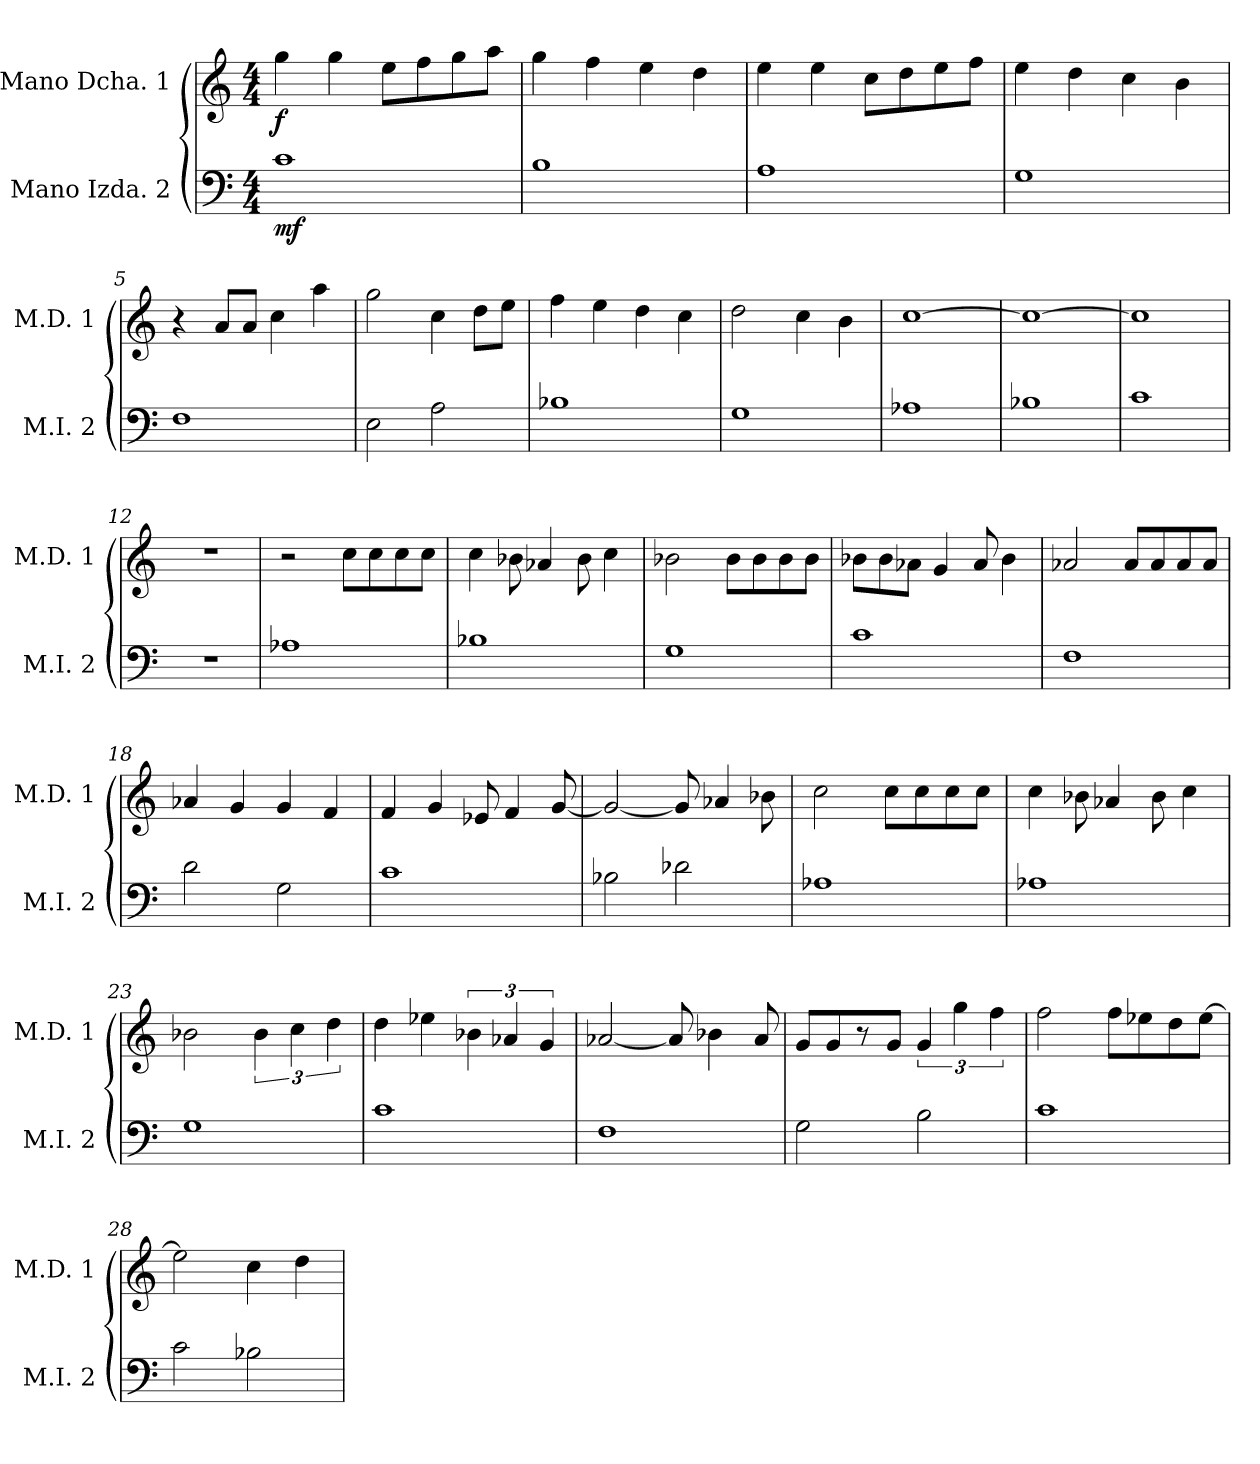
**kern	**dynam	**kern	**dynam
*part2	*part2	*part1	*part1
*staff2	*staff2	*staff1	*staff1
*I"Mano Izda. 2	*	*I"Mano Dcha.  1	*
*I'M.I. 2	*	*I'M.D. 1	*
*clefF4	*	*clefG2	*
*k[]	*	*k[]	*
*M4/4	*	*M4/4	*
*MM132	*	*MM132	*
=1	=1	=1	=1
!	!LO:DY:b	!	!LO:DY:b
1c	mf	4gg\	f
.	.	4gg\	.
.	.	8ee\L	.
.	.	8ff\	.
.	.	8gg\	.
.	.	8aa\J	.
=2	=2	=2	=2
1B	.	4gg\	.
.	.	4ff\	.
.	.	4ee\	.
.	.	4dd\	.
=3	=3	=3	=3
1A	.	4ee\	.
.	.	4ee\	.
.	.	8cc\L	.
.	.	8dd\	.
.	.	8ee\	.
.	.	8ff\J	.
=4	=4	=4	=4
1G	.	4ee\	.
.	.	4dd\	.
.	.	4cc\	.
.	.	4b\	.
=5	=5	=5	=5
1F	.	4r	.
.	.	8a/L	.
.	.	8a/J	.
.	.	4cc\	.
.	.	4aa\	.
=6	=6	=6	=6
2E\	.	2gg\	.
2A\	.	4cc\	.
.	.	8dd\L	.
.	.	8ee\J	.
=7	=7	=7	=7
1B-X	.	4ff\	.
.	.	4ee\	.
.	.	4dd\	.
.	.	4cc\	.
!!LO:LB:g=z
=8	=8	=8	=8
1G	.	2dd\	.
.	.	4cc\	.
.	.	4b\	.
=9	=9	=9	=9
1A-X	.	[1cc	.
=10	=10	=10	=10
1B-X	.	1cc_	.
=11	=11	=11	=11
1c	.	1cc]	.
=12	=12	=12	=12
1r	.	1r	.
=13	=13	=13	=13
1A-X	.	2r	.
.	.	8cc\L	.
.	.	8cc\	.
.	.	8cc\	.
.	.	8cc\J	.
=14	=14	=14	=14
1B-X	.	4cc\	.
.	.	8b-X\	.
.	.	4a-X/	.
.	.	8b-\	.
.	.	4cc\	.
!!LO:LB:g=z
=15	=15	=15	=15
1G	.	2b-X\	.
.	.	8b-\L	.
.	.	8b-\	.
.	.	8b-\	.
.	.	8b-\J	.
=16	=16	=16	=16
1c	.	8b-X\L	.
.	.	8b-\	.
.	.	8a-X\J	.
.	.	4g/	.
.	.	8a-/	.
.	.	4b-\	.
=17	=17	=17	=17
1F	.	2a-X/	.
.	.	8a-/L	.
.	.	8a-/	.
.	.	8a-/	.
.	.	8a-/J	.
=18	=18	=18	=18
2d\	.	4a-X/	.
.	.	4g/	.
2G\	.	4g/	.
.	.	4f/	.
=19	=19	=19	=19
1c	.	4f/	.
.	.	4g/	.
.	.	8e-X/	.
.	.	4f/	.
.	.	[8g/	.
=20	=20	=20	=20
2B-X\	.	2g/_	.
2d-X\	.	8g/]	.
.	.	4a-X/	.
.	.	8b-X\	.
!!LO:LB:g=z
=21	=21	=21	=21
1A-X	.	2cc\	.
.	.	8cc\L	.
.	.	8cc\	.
.	.	8cc\	.
.	.	8cc\J	.
=22	=22	=22	=22
1A-X	.	4cc\	.
.	.	8b-X\	.
.	.	4a-X/	.
.	.	8b-\	.
.	.	4cc\	.
=23	=23	=23	=23
1G	.	2b-X\	.
.	.	6b-\	.
.	.	6cc\	.
.	.	6dd\	.
=24	=24	=24	=24
1c	.	4dd\	.
.	.	4ee-X\	.
.	.	6b-X\	.
.	.	6a-X/	.
.	.	6g/	.
=25	=25	=25	=25
1F	.	[2a-X/	.
.	.	8a-/]	.
.	.	4b-X\	.
.	.	8a-/	.
=26	=26	=26	=26
2G\	.	8g/L	.
.	.	8g/	.
.	.	8r	.
.	.	8g/J	.
2B\	.	6g/	.
.	.	6gg\	.
.	.	6ff\	.
!!LO:PB:g=z
=27	=27	=27	=27
1c	.	2ff\	.
.	.	8ff\L	.
.	.	8ee-X\	.
.	.	8dd\	.
.	.	[8ee-\J	.
=28	=28	=28	=28
2c\	.	2ee-\]	.
2B-X\	.	4cc\	.
.	.	4dd\	.
=	=	=	=
*-	*-	*-	*-
